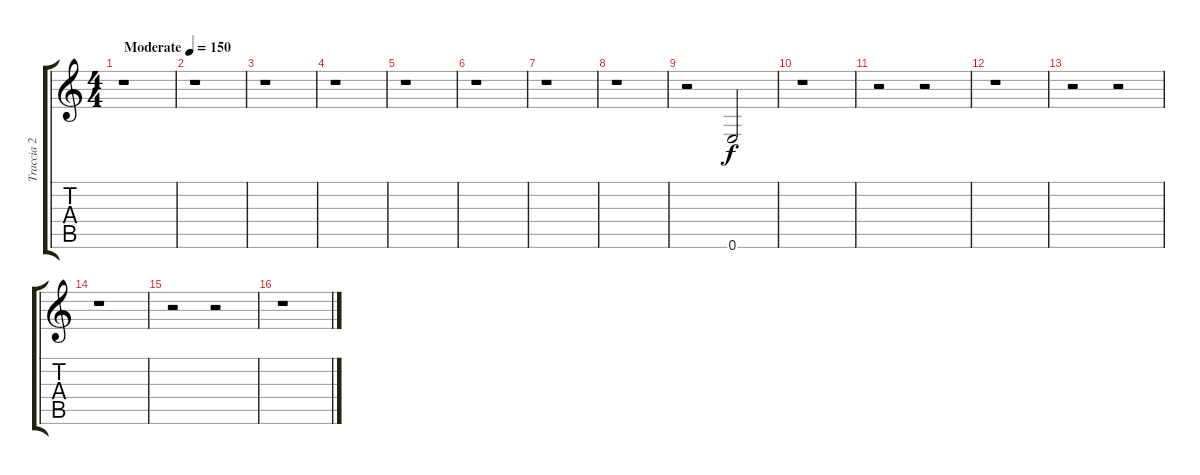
\track ("Traccia 2" "Traccia 2") {instrument electricbasspick}
\staff {score tabs}
\tuning (E4 B3 G3 D3 A2 E2) {hide}
\ts (4 4)
\tempo (150 "Moderate")
\clef g2
\ks c
r.1{dy f instrument electricbasspick} |
r.1 |
r.1 |
r.1 |
r.1 |
r.1 |
r.1 |
r.1 |
r.2 0.6.2 |
r.1 |
r.2 r.2 |
r.1 |
r.2 r.2 |
r.1 |
r.2 r.2 |
r.1
